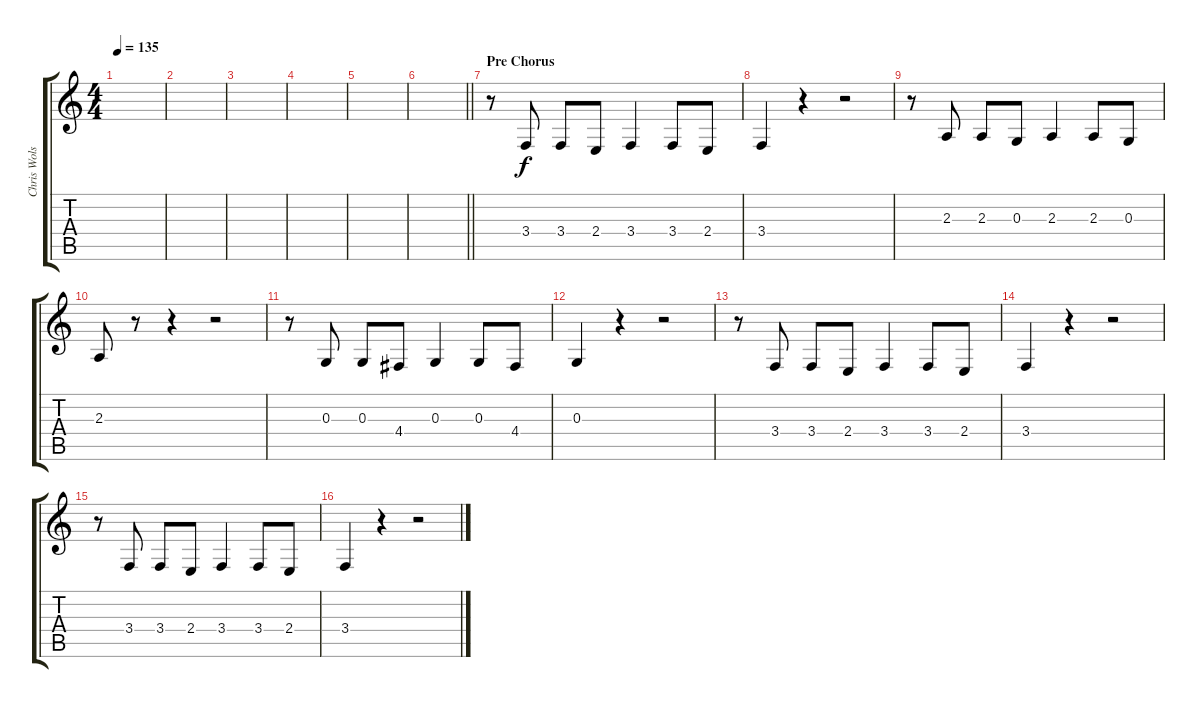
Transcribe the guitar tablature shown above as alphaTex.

\track ("Chris Wolstenholme (Backing Vocals 2)" "Chris Wols") {instrument baritonesax}
\staff {score tabs}
\tuning (E4 B3 G3 D3 A2 E2) {hide}
\ts (4 4)
\tempo 135
\clef g2
\ks c
|
|
|
|
|
\barLineRight lightlight
|
\section ("" "Pre Chorus")
r.8 3.4.8 3.4.8 2.4.8 3.4.4 3.4.8 2.4.8 |
3.4.4 r.4 r.2 |
r.8 2.3.8 2.3.8 0.3.8 2.3.4 2.3.8 0.3.8 |
2.3.8 r.8 r.4 r.2 |
r.8 0.3.8 0.3.8 4.4.8 0.3.4 0.3.8 4.4.8 |
0.3.4 r.4 r.2 |
r.8 3.4.8 3.4.8 2.4.8 3.4.4 3.4.8 2.4.8 |
3.4.4 r.4 r.2 |
r.8 3.4.8 3.4.8 2.4.8 3.4.4 3.4.8 2.4.8 |
3.4.4 r.4 r.2
